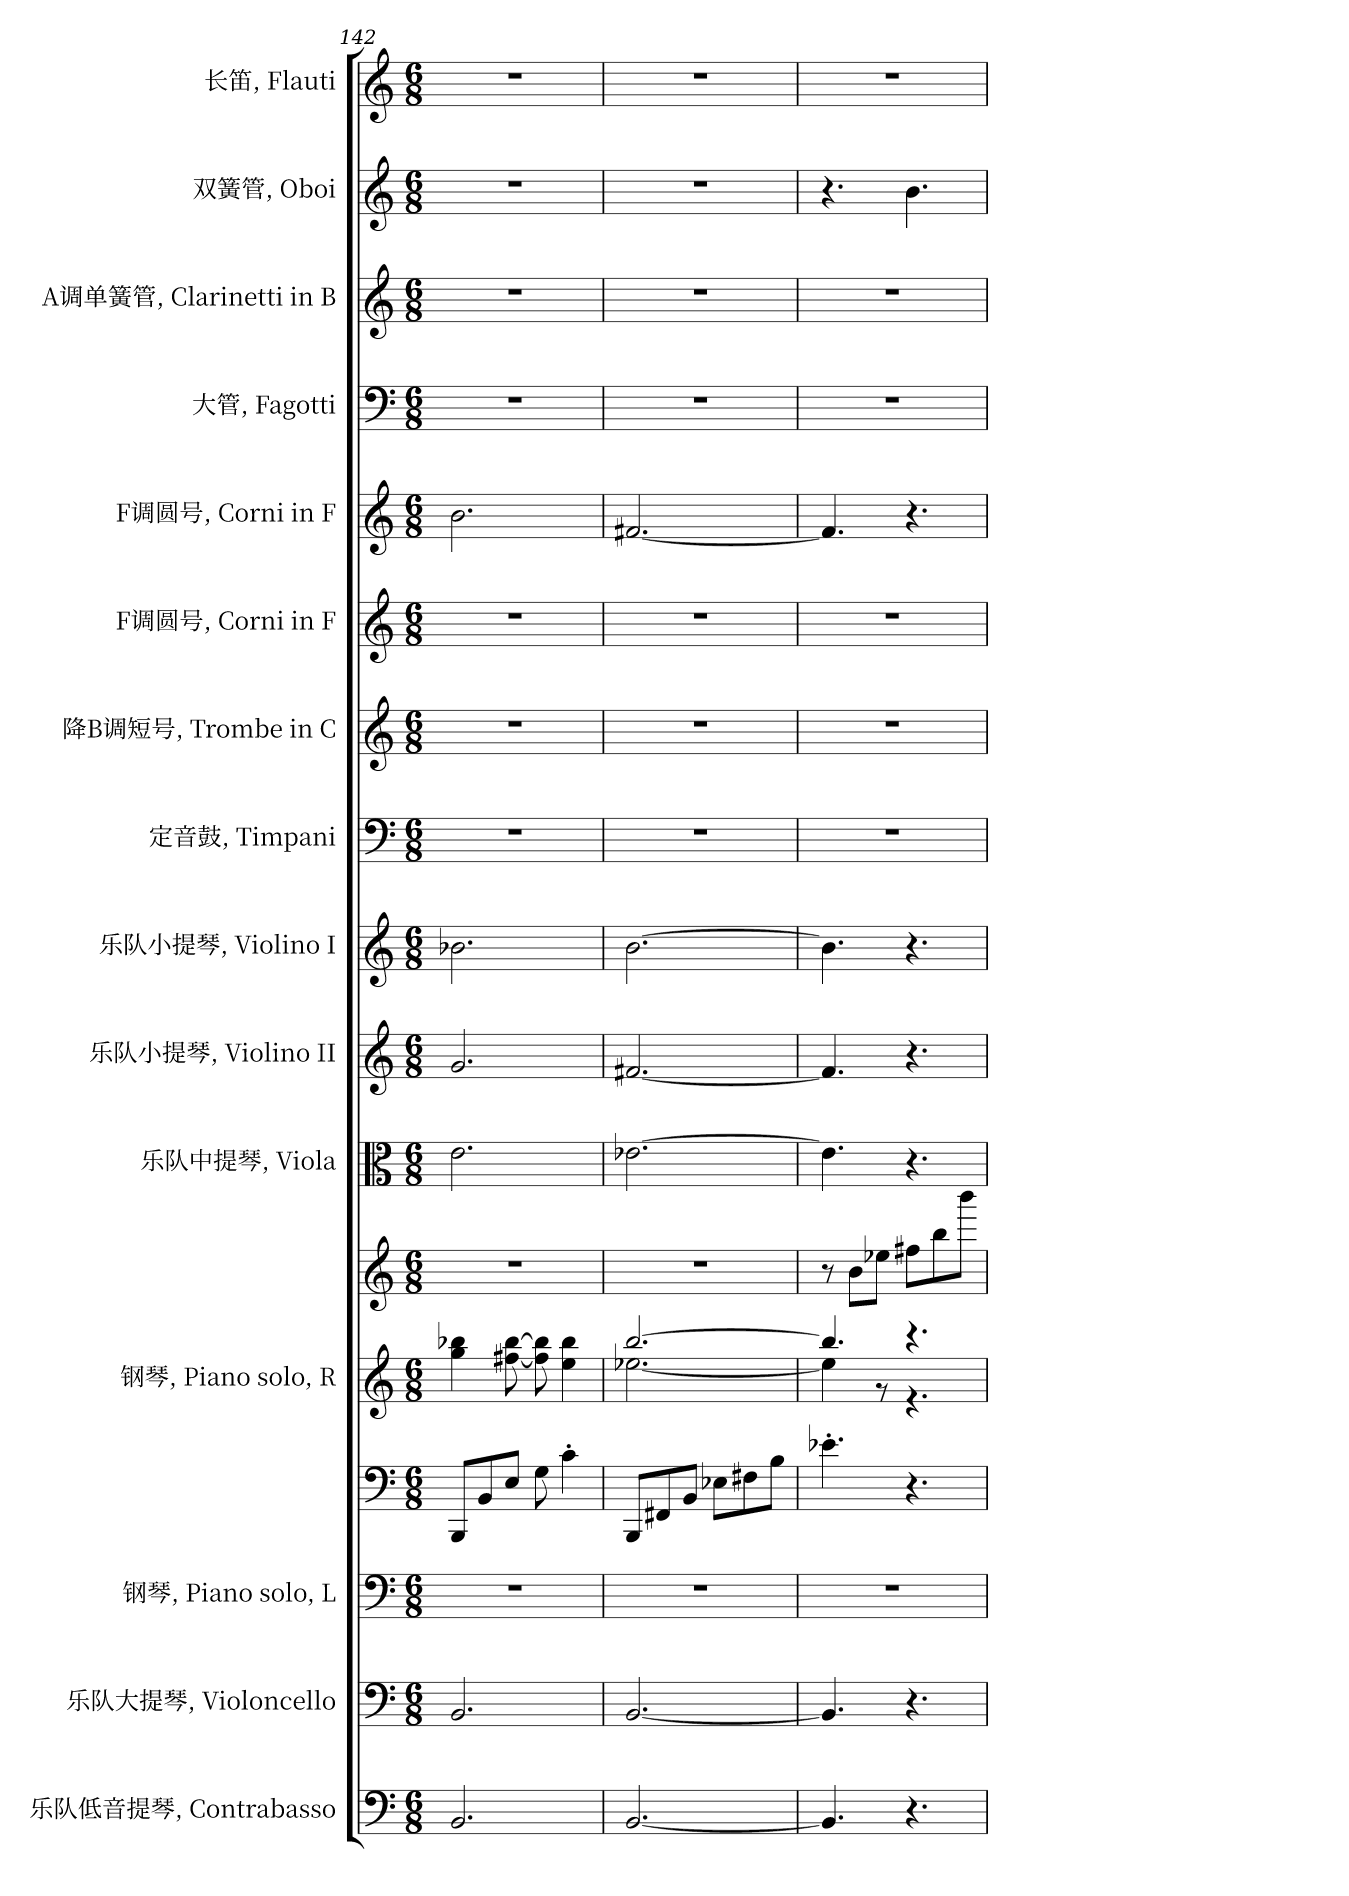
**kern	**kern	**kern	**kern	**kern	**kern	**kern	**kern	**kern	**kern	**kern	**kern	**kern	**kern	**kern	**kern	**kern
*part15	*part14	*part13	*part13	*part12	*part12	*part11	*part10	*part9	*part8	*part7	*part6	*part5	*part4	*part3	*part2	*part1
*staff17	*staff16	*staff15	*staff14	*staff13	*staff12	*staff11	*staff10	*staff9	*staff8	*staff7	*staff6	*staff5	*staff4	*staff3	*staff2	*staff1
*I"乐队低音提琴, Contrabasso	*I"乐队大提琴, Violoncello	*I"钢琴, Piano solo, L	*	*I"钢琴, Piano solo, R	*	*I"乐队中提琴, Viola	*I"乐队小提琴, Violino II	*I"乐队小提琴, Violino I	*I"定音鼓, Timpani	*I"降B调短号, Trombe in C	*I"F调圆号, Corni in F	*I"F调圆号, Corni in F	*I"大管, Fagotti	*I"A调单簧管, Clarinetti in B	*I"双簧管, Oboi	*I"长笛, Flauti
*I'Cbs.	*	*I'Pno.	*	*I'Pno.	*	*	*	*	*I'Timp.	*	*	*	*	*I'A Cl.	*I'Ob.	*I'Fl.
*clefF4	*clefF4	*clefF4	*clefF4	*clefG2	*clefG2	*clefC3	*clefG2	*clefG2	*clefF4	*clefG2	*clefG2	*clefG2	*clefF4	*clefG2	*clefG2	*clefG2
*ITrd7c12	*	*	*	*	*	*	*	*	*	*ITrd1c2	*ITrd4c7	*ITrd4c7	*	*ITrd2c3	*	*
*k[]	*k[]	*k[]	*k[]	*k[]	*k[]	*k[]	*k[]	*k[]	*k[]	*k[b-e-]	*k[b-]	*k[b-]	*k[]	*k[f#c#g#]	*k[]	*k[]
*M6/8	*M6/8	*M6/8	*M6/8	*M6/8	*M6/8	*M6/8	*M6/8	*M6/8	*M6/8	*M6/8	*M6/8	*M6/8	*M6/8	*M6/8	*M6/8	*M6/8
*MM126	*MM126	*MM126	*MM126	*MM126	*MM126	*MM126	*MM126	*MM126	*MM126	*MM126	*MM126	*MM126	*MM126	*MM126	*MM126	*MM126
=142	=142	=142	=142	=142	=142	=142	=142	=142	=142	=142	=142	=142	=142	=142	=142	=142
2.BBB/	2.BB/	2.r	8BBB/L	4gg\ 4bb-X\	2.r	2.e\	2.g/	2.b-X\	2.r	2.r	2.r	2.e\	2.r	2.r	2.r	2.r
.	.	.	8BB/	.	.	.	.	.	.	.	.	.	.	.	.	.
.	.	.	8E/J	[8ff#X\ [8bb-\	.	.	.	.	.	.	.	.	.	.	.	.
.	.	.	8G\	8ff#\] 8bb-\]	.	.	.	.	.	.	.	.	.	.	.	.
.	.	.	4c'\	4ee\ 4bb-\	.	.	.	.	.	.	.	.	.	.	.	.
=143	=143	=143	=143	=143	=143	=143	=143	=143	=143	=143	=143	=143	=143	=143	=143	=143
*	*	*	*	*	*	*	*	*	*	*	*	*	*	*	*	*MM115
*	*	*	*	*^	*	*	*	*	*	*	*	*	*	*	*	*
[2.BBB/	[2.BB/	2.r	8BBB/L	[2.bb/	[2.ee-X\	2.r	[2.e-X\	[2.f#X/	[2.b\	2.r	2.r	2.r	[2.Bn/	2.r	2.r	2.r	2.r
.	.	.	8FF#X/	.	.	.	.	.	.	.	.	.	.	.	.	.	.
.	.	.	8BB/J	.	.	.	.	.	.	.	.	.	.	.	.	.	.
.	.	.	8E-X\L	.	.	.	.	.	.	.	.	.	.	.	.	.	.
.	.	.	8F#X\	.	.	.	.	.	.	.	.	.	.	.	.	.	.
.	.	.	8B\J	.	.	.	.	.	.	.	.	.	.	.	.	.	.
!!LO:PB:g=z
=144	=144	=144	=144	=144	=144	=144	=144	=144	=144	=144	=144	=144	=144	=144	=144	=144	=144
*	*	*	*	*	*	*	*	*	*	*	*	*	*	*	*	*	*MM128
4.BBB/]	4.BB/]	2.r	4.e-X'\	4.bb/]	4ee-\]	8r	4.e-\]	4.f#/]	4.b\]	2.r	2.r	2.r	4.B/]	2.r	2.r	4.r	2.r
.	.	.	.	.	.	8b\L	.	.	.	.	.	.	.	.	.	.	.
.	.	.	.	.	8r	8ee-X\J	.	.	.	.	.	.	.	.	.	.	.
4.r	4.r	.	4.r	4.r	4.r	8ff#X\L	4.r	4.r	4.r	.	.	.	4.r	.	.	4.b\	.
.	.	.	.	.	.	8bb\	.	.	.	.	.	.	.	.	.	.	.
.	.	.	.	.	.	8bbb\J	.	.	.	.	.	.	.	.	.	.	.
*	*	*	*	*v	*v	*	*	*	*	*	*	*	*	*	*	*	*
=	=	=	=	=	=	=	=	=	=	=	=	=	=	=	=	=
*-	*-	*-	*-	*-	*-	*-	*-	*-	*-	*-	*-	*-	*-	*-	*-	*-
